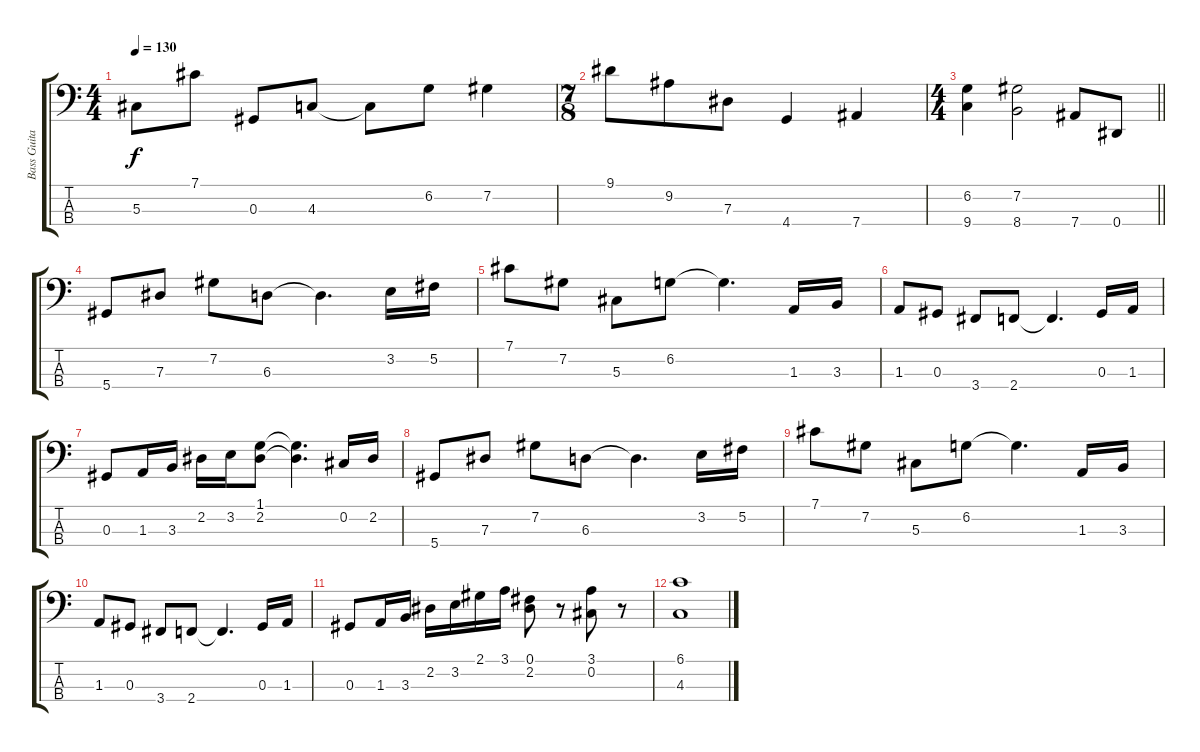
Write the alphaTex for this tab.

\track ("Bass Guitar" "Bass Guita") {instrument slapbass1}
\staff {score tabs}
\tuning (Gb2 Db2 Ab1 Eb1) {hide}
\ts (4 4)
\tempo 130
\clef f4
\ks c
5.3.8{dy f} 7.1.8 0.3.8 4.3.8 4.3{t}.8 6.2.8 7.2.4 |
\ts (7 8)
9.1.8 9.2.8 7.3.8 4.4.4 7.4.4 |
\ts (4 4)
\barLineRight lightlight
(6.2 9.4).4 (7.2 8.4).2 7.4.8 0.4.8 |
5.4.8 7.3.8 7.2.8 6.3.8 6.3{t}.4{d} 3.2.16 5.2.16 |
7.1.8 7.2.8 5.3.8 6.2.8 6.2{t}.4{d} 1.3.16 3.3.16 |
1.3.8 0.3.8 3.4.8 2.4.8 2.4{t}.4{d} 0.3.16 1.3.16 |
0.3.8 1.3.16 3.3.16 2.2.16 3.2.16 (1.1 2.2).8 (1.1{t} 2.2{t}).4{d} 0.2.16 2.2.16 |
5.4.8 7.3.8 7.2.8 6.3.8 6.3{t}.4{d} 3.2.16 5.2.16 |
7.1.8 7.2.8 5.3.8 6.2.8 6.2{t}.4{d} 1.3.16 3.3.16 |
1.3.8 0.3.8 3.4.8 2.4.8 2.4{t}.4{d} 0.3.16 1.3.16 |
0.3.8 1.3.16 3.3.16 2.2.16 3.2.16 2.1.16 3.1.16 (0.1 2.2).8 r.8 (3.1 0.2).8 r.8 |
(6.1 4.3).1
